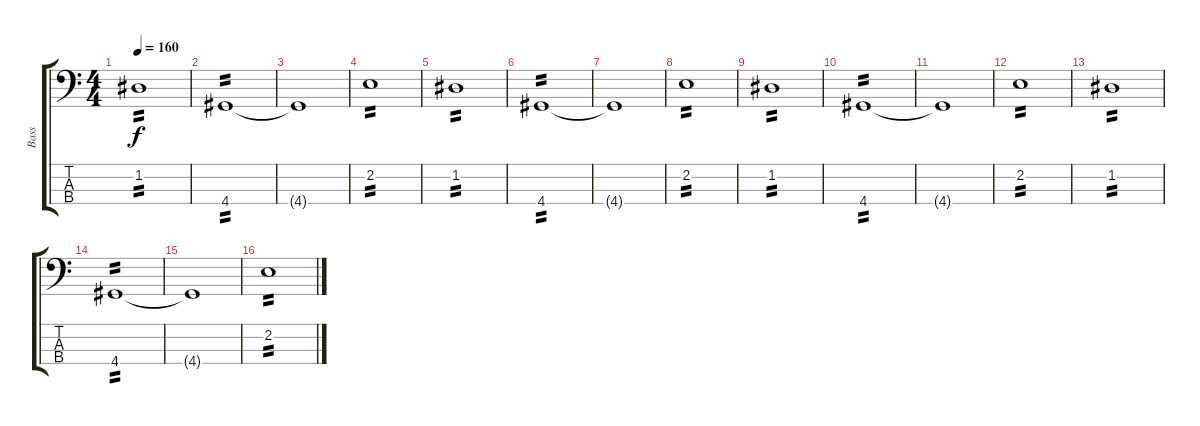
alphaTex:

\track ("Bass" "Bass") {instrument electricbassfinger}
\staff {score tabs}
\tuning (G2 D2 A1 E1) {hide}
\ts (4 4)
\tempo 160
\clef f4
\ks c
1.2.1{tp 2 dy f} |
4.4.1{tp 2} |
4.4{t}.1 |
2.2.1{tp 2} |
1.2.1{tp 2} |
4.4.1{tp 2} |
4.4{t}.1 |
2.2.1{tp 2} |
1.2.1{tp 2} |
4.4.1{tp 2} |
4.4{t}.1 |
2.2.1{tp 2} |
1.2.1{tp 2} |
4.4.1{tp 2} |
4.4{t}.1 |
2.2.1{tp 2}
